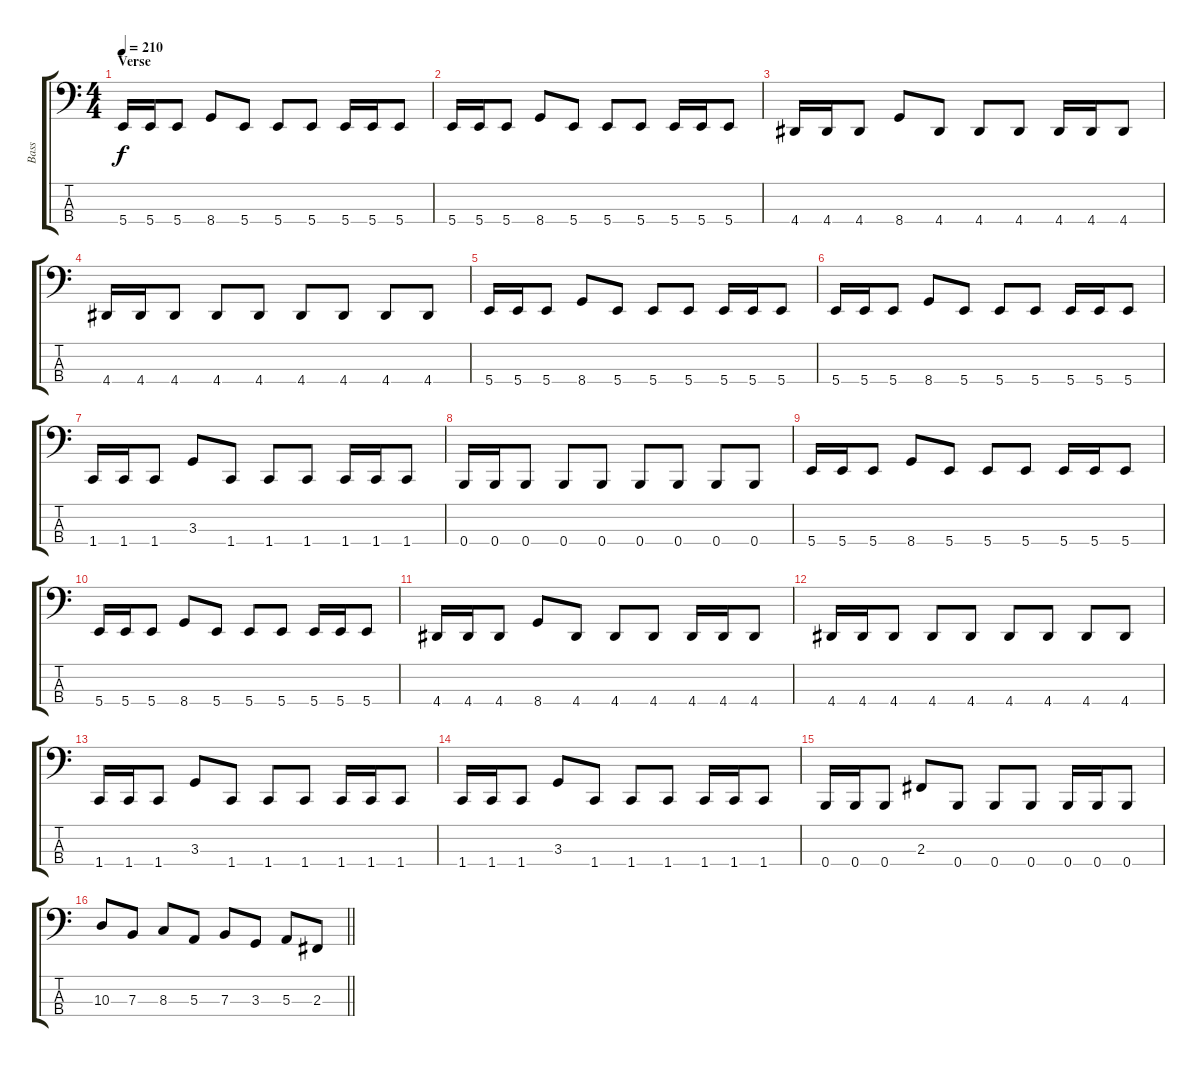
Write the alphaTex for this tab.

\track ("Bass" "Bass") {instrument electricbassfinger}
\staff {score tabs}
\tuning (D2 A1 E1 B0) {hide}
\ts (4 4)
\section ("" "Verse")
\tempo 210
\clef f4
\ks c
5.4.16{dy f} 5.4.16 5.4.8 8.4.8 5.4.8 5.4.8 5.4.8 5.4.16 5.4.16 5.4.8 |
5.4.16 5.4.16 5.4.8 8.4.8 5.4.8 5.4.8 5.4.8 5.4.16 5.4.16 5.4.8 |
4.4.16 4.4.16 4.4.8 8.4.8 4.4.8 4.4.8 4.4.8 4.4.16 4.4.16 4.4.8 |
4.4.16 4.4.16 4.4.8 4.4.8 4.4.8 4.4.8 4.4.8 4.4.8 4.4.8 |
5.4.16 5.4.16 5.4.8 8.4.8 5.4.8 5.4.8 5.4.8 5.4.16 5.4.16 5.4.8 |
5.4.16 5.4.16 5.4.8 8.4.8 5.4.8 5.4.8 5.4.8 5.4.16 5.4.16 5.4.8 |
1.4.16 1.4.16 1.4.8 3.3.8 1.4.8 1.4.8 1.4.8 1.4.16 1.4.16 1.4.8 |
0.4.16 0.4.16 0.4.8 0.4.8 0.4.8 0.4.8 0.4.8 0.4.8 0.4.8 |
5.4.16 5.4.16 5.4.8 8.4.8 5.4.8 5.4.8 5.4.8 5.4.16 5.4.16 5.4.8 |
5.4.16 5.4.16 5.4.8 8.4.8 5.4.8 5.4.8 5.4.8 5.4.16 5.4.16 5.4.8 |
4.4.16 4.4.16 4.4.8 8.4.8 4.4.8 4.4.8 4.4.8 4.4.16 4.4.16 4.4.8 |
4.4.16 4.4.16 4.4.8 4.4.8 4.4.8 4.4.8 4.4.8 4.4.8 4.4.8 |
1.4.16 1.4.16 1.4.8 3.3.8 1.4.8 1.4.8 1.4.8 1.4.16 1.4.16 1.4.8 |
1.4.16 1.4.16 1.4.8 3.3.8 1.4.8 1.4.8 1.4.8 1.4.16 1.4.16 1.4.8 |
0.4.16 0.4.16 0.4.8 2.3.8 0.4.8 0.4.8 0.4.8 0.4.16 0.4.16 0.4.8 |
\barLineRight lightlight
10.3.8 7.3.8 8.3.8 5.3.8 7.3.8 3.3.8 5.3.8 2.3.8
